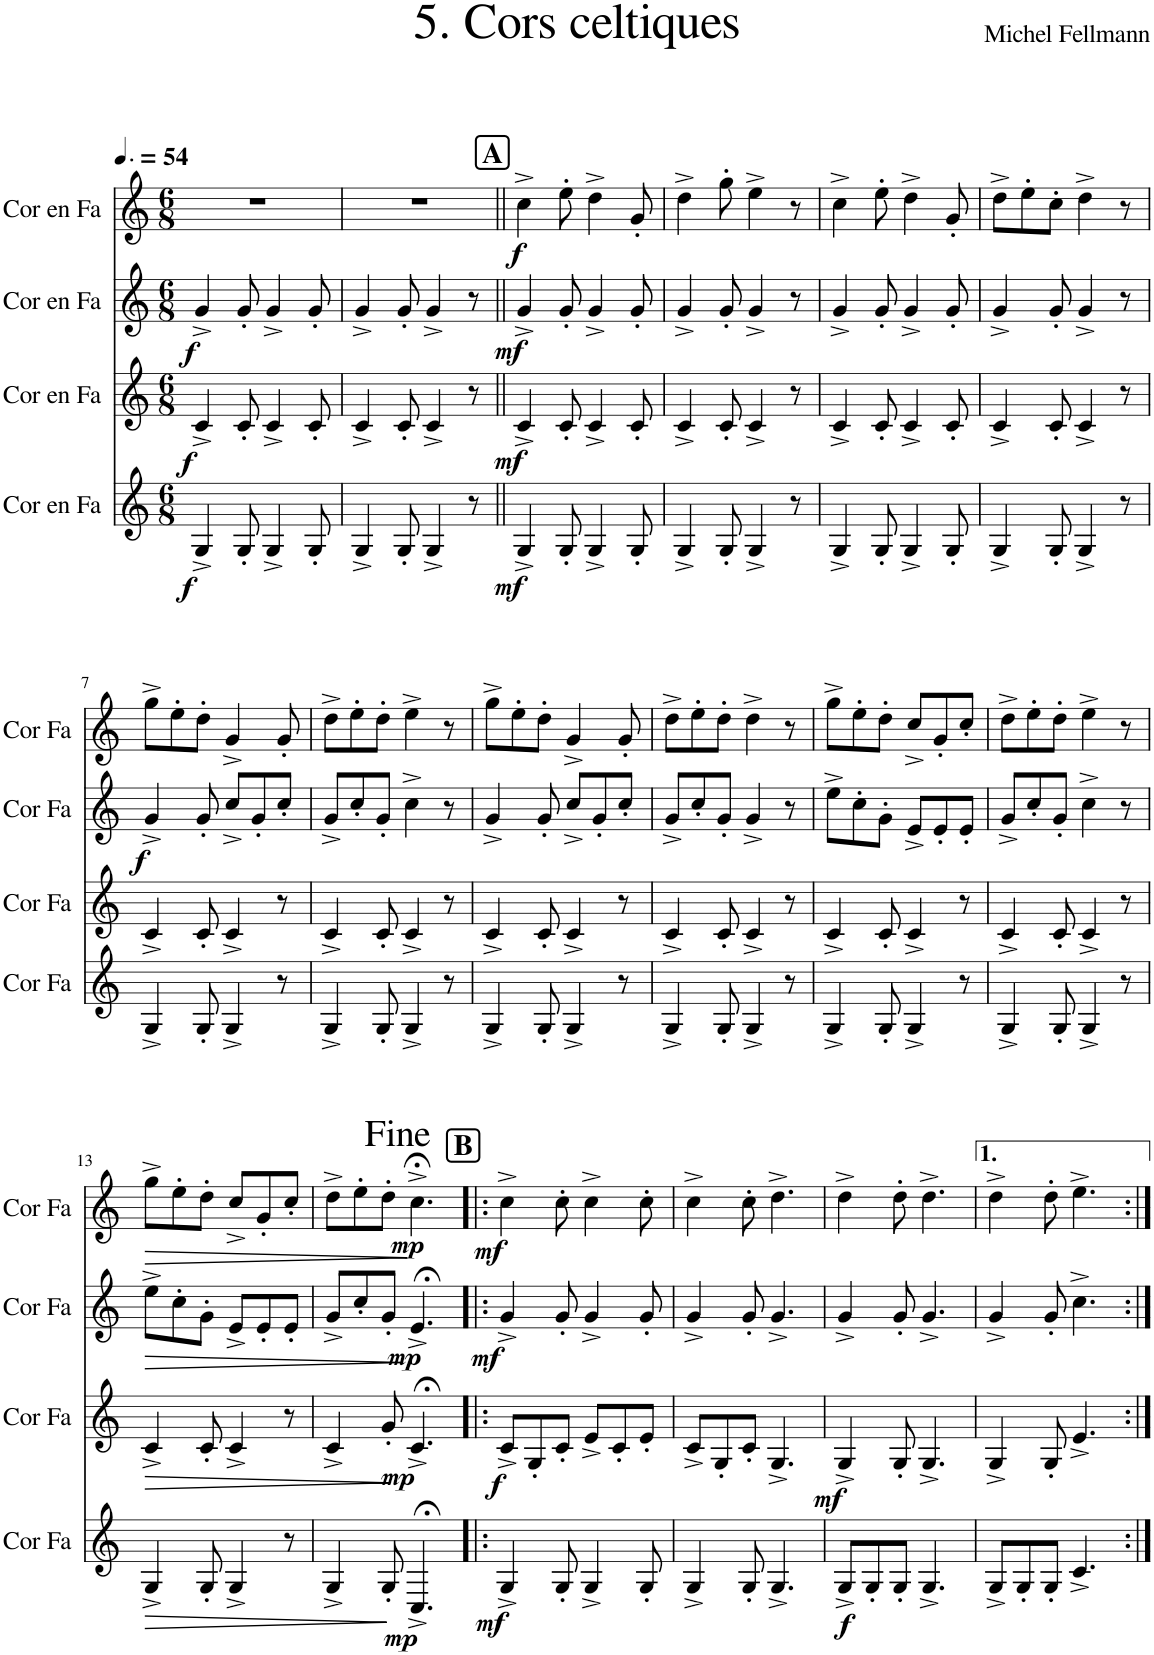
**kern	**dynam	**kern	**dynam	**kern	**dynam	**kern	**dynam
*part4	*part4	*part3	*part3	*part2	*part2	*part1	*part1
*staff4	*staff4	*staff3	*staff3	*staff2	*staff2	*staff1	*staff1
*I"Cor en Fa	*	*I"Cor en Fa	*	*I"Cor en Fa	*	*I"Cor en Fa	*
*I'Cor Fa	*	*I'Cor Fa	*	*I'Cor Fa	*	*I'Cor Fa	*
*clefG2	*	*clefG2	*	*clefG2	*	*clefG2	*
*Trd4c7	*	*Trd4c7	*	*Trd4c7	*	*Trd4c7	*
*k[]	*	*k[]	*	*k[]	*	*k[]	*
*M6/8	*	*M6/8	*	*M6/8	*	*M6/8	*
*MM81	*	*MM81	*	*MM81	*	*MM81	*
=1	=1	=1	=1	=1	=1	=1	=1
!	!LO:DY:b	!	!LO:DY:b	!	!LO:DY:b	!	!
4G^/	f	4c^/	f	4g^/	f	2.r	.
8G'/	.	8c'/	.	8g'/	.	.	.
4G^/	.	4c^/	.	4g^/	.	.	.
8G'/	.	8c'/	.	8g'/	.	.	.
=2	=2	=2	=2	=2	=2	=2	=2
4G^/	.	4c^/	.	4g^/	.	2.r	.
8G'/	.	8c'/	.	8g'/	.	.	.
4G^/	.	4c^/	.	4g^/	.	.	.
8r	.	8r	.	8r	.	.	.
!!LO:REH:place=s1:a:B:cj:fs=14:t=A
=3||	=3||	=3||	=3||	=3||	=3||	=3||	=3||
!	!LO:DY:b	!	!LO:DY:b	!	!LO:DY:b	!	!LO:DY:b
4G^/	mf	4c^/	mf	4g^/	mf	4cc^\	f
8G'/	.	8c'/	.	8g'/	.	8ee'\	.
4G^/	.	4c^/	.	4g^/	.	4dd^\	.
8G'/	.	8c'/	.	8g'/	.	8g'/	.
=4	=4	=4	=4	=4	=4	=4	=4
4G^/	.	4c^/	.	4g^/	.	4dd^\	.
8G'/	.	8c'/	.	8g'/	.	8gg'\	.
4G^/	.	4c^/	.	4g^/	.	4ee^\	.
8r	.	8r	.	8r	.	8r	.
=5	=5	=5	=5	=5	=5	=5	=5
4G^/	.	4c^/	.	4g^/	.	4cc^\	.
8G'/	.	8c'/	.	8g'/	.	8ee'\	.
4G^/	.	4c^/	.	4g^/	.	4dd^\	.
8G'/	.	8c'/	.	8g'/	.	8g'/	.
=6	=6	=6	=6	=6	=6	=6	=6
4G^/	.	4c^/	.	4g^/	.	8dd^\L	.
.	.	.	.	.	.	8ee'\	.
8G'/	.	8c'/	.	8g'/	.	8cc'\J	.
4G^/	.	4c^/	.	4g^/	.	4dd^\	.
8r	.	8r	.	8r	.	8r	.
!!LO:LB:g=z
=7	=7	=7	=7	=7	=7	=7	=7
!	!	!	!	!	!LO:DY:b	!	!
4G^/	.	4c^/	.	4g^/	f	8gg^\L	.
.	.	.	.	.	.	8ee'\	.
8G'/	.	8c'/	.	8g'/	.	8dd'\J	.
4G^/	.	4c^/	.	8cc^/L	.	4g^/	.
.	.	.	.	8g'/	.	.	.
8r	.	8r	.	8cc'/J	.	8g'/	.
=8	=8	=8	=8	=8	=8	=8	=8
4G^/	.	4c^/	.	8g^/L	.	8dd^\L	.
.	.	.	.	8cc'/	.	8ee'\	.
8G'/	.	8c'/	.	8g'/J	.	8dd'\J	.
4G^/	.	4c^/	.	4cc^\	.	4ee^\	.
8r	.	8r	.	8r	.	8r	.
=9	=9	=9	=9	=9	=9	=9	=9
4G^/	.	4c^/	.	4g^/	.	8gg^\L	.
.	.	.	.	.	.	8ee'\	.
8G'/	.	8c'/	.	8g'/	.	8dd'\J	.
4G^/	.	4c^/	.	8cc^/L	.	4g^/	.
.	.	.	.	8g'/	.	.	.
8r	.	8r	.	8cc'/J	.	8g'/	.
=10	=10	=10	=10	=10	=10	=10	=10
4G^/	.	4c^/	.	8g^/L	.	8dd^\L	.
.	.	.	.	8cc'/	.	8ee'\	.
8G'/	.	8c'/	.	8g'/J	.	8dd'\J	.
4G^/	.	4c^/	.	4g^/	.	4dd^\	.
8r	.	8r	.	8r	.	8r	.
=11	=11	=11	=11	=11	=11	=11	=11
4G^/	.	4c^/	.	8ee^\L	.	8gg^\L	.
.	.	.	.	8cc'\	.	8ee'\	.
8G'/	.	8c'/	.	8g'\J	.	8dd'\J	.
4G^/	.	4c^/	.	8e^/L	.	8cc^/L	.
.	.	.	.	8e'/	.	8g'/	.
8r	.	8r	.	8e'/J	.	8cc'/J	.
=12	=12	=12	=12	=12	=12	=12	=12
4G^/	.	4c^/	.	8g^/L	.	8dd^\L	.
.	.	.	.	8cc'/	.	8ee'\	.
8G'/	.	8c'/	.	8g'/J	.	8dd'\J	.
4G^/	.	4c^/	.	4cc^\	.	4ee^\	.
8r	.	8r	.	8r	.	8r	.
!!LO:LB:g=z
=13	=13	=13	=13	=13	=13	=13	=13
!	!LO:HP:b	!	!LO:HP:b	!	!LO:HP:b	!	!LO:HP:b
4G^/	>	4c^/	>	8ee^\L	>	8gg^\L	>
.	.	.	.	8cc'\	.	8ee'\	.
8G'/	.	8c'/	.	8g'\J	.	8dd'\J	.
4G^/	.	4c^/	.	8e^/L	.	8cc^/L	.
.	.	.	.	8e'/	.	8g'/	.
8r	.	8r	.	8e'/J	.	8cc'/J	.
.	]	.	]	.	]	.	]
=14	=14	=14	=14	=14	=14	=14	=14
4G^/	.	4c^/	.	8g^/L	.	8dd^\L	.
.	.	.	.	8cc'/	.	8ee'\	.
8G'/	.	8g'/	.	8g'/J	.	8dd'\J	.
!	!LO:DY:b	!	!LO:DY:b	!	!LO:DY:b	!	!LO:DY:b
4.C;<^/	mp	4.c;<^/	mp	4.e;<^/	mp	4.cc;<^\	mp
!!LO:REH:place=s1:a:B:cj:fs=14:t=B
=15!|:	=15!|:	=15!|:	=15!|:	=15!|:	=15!|:	=15!|:	=15!|:
!	!LO:DY:b	!	!LO:DY:b	!	!LO:DY:b	!	!LO:DY:b
4G^/	mf	8c^/L	f	4g^/	mf	4cc^\	mf
.	.	8G'/	.	.	.	.	.
8G'/	.	8c'/J	.	8g'/	.	8cc'\	.
4G^/	.	8e^/L	.	4g^/	.	4cc^\	.
.	.	8c'/	.	.	.	.	.
8G'/	.	8e'/J	.	8g'/	.	8cc'\	.
=16	=16	=16	=16	=16	=16	=16	=16
4G^/	.	8c^/L	.	4g^/	.	4cc^\	.
.	.	8G'/	.	.	.	.	.
8G'/	.	8c'/J	.	8g'/	.	8cc'\	.
4.G^/	.	4.G^/	.	4.g^/	.	4.dd^\	.
=17	=17	=17	=17	=17	=17	=17	=17
!	!LO:DY:b	!	!LO:DY:b	!	!	!	!
8G^/L	f	4G^/	mf	4g^/	.	4dd^\	.
8G'/	.	.	.	.	.	.	.
8G'/J	.	8G'/	.	8g'/	.	8dd'\	.
4.G^/	.	4.G^/	.	4.g^/	.	4.dd^\	.
=18	=18	=18	=18	=18	=18	=18	=18
8G^/L	.	4G^/	.	4g^/	.	4dd^\	.
8G'/	.	.	.	.	.	.	.
8G'/J	.	8G'/	.	8g'/	.	8dd'\	.
4.c^/	.	4.e^/	.	4.cc^\	.	4.ee^\	.
=:|!	=:|!	=:|!	=:|!	=:|!	=:|!	=:|!	=:|!
*-	*-	*-	*-	*-	*-	*-	*-
